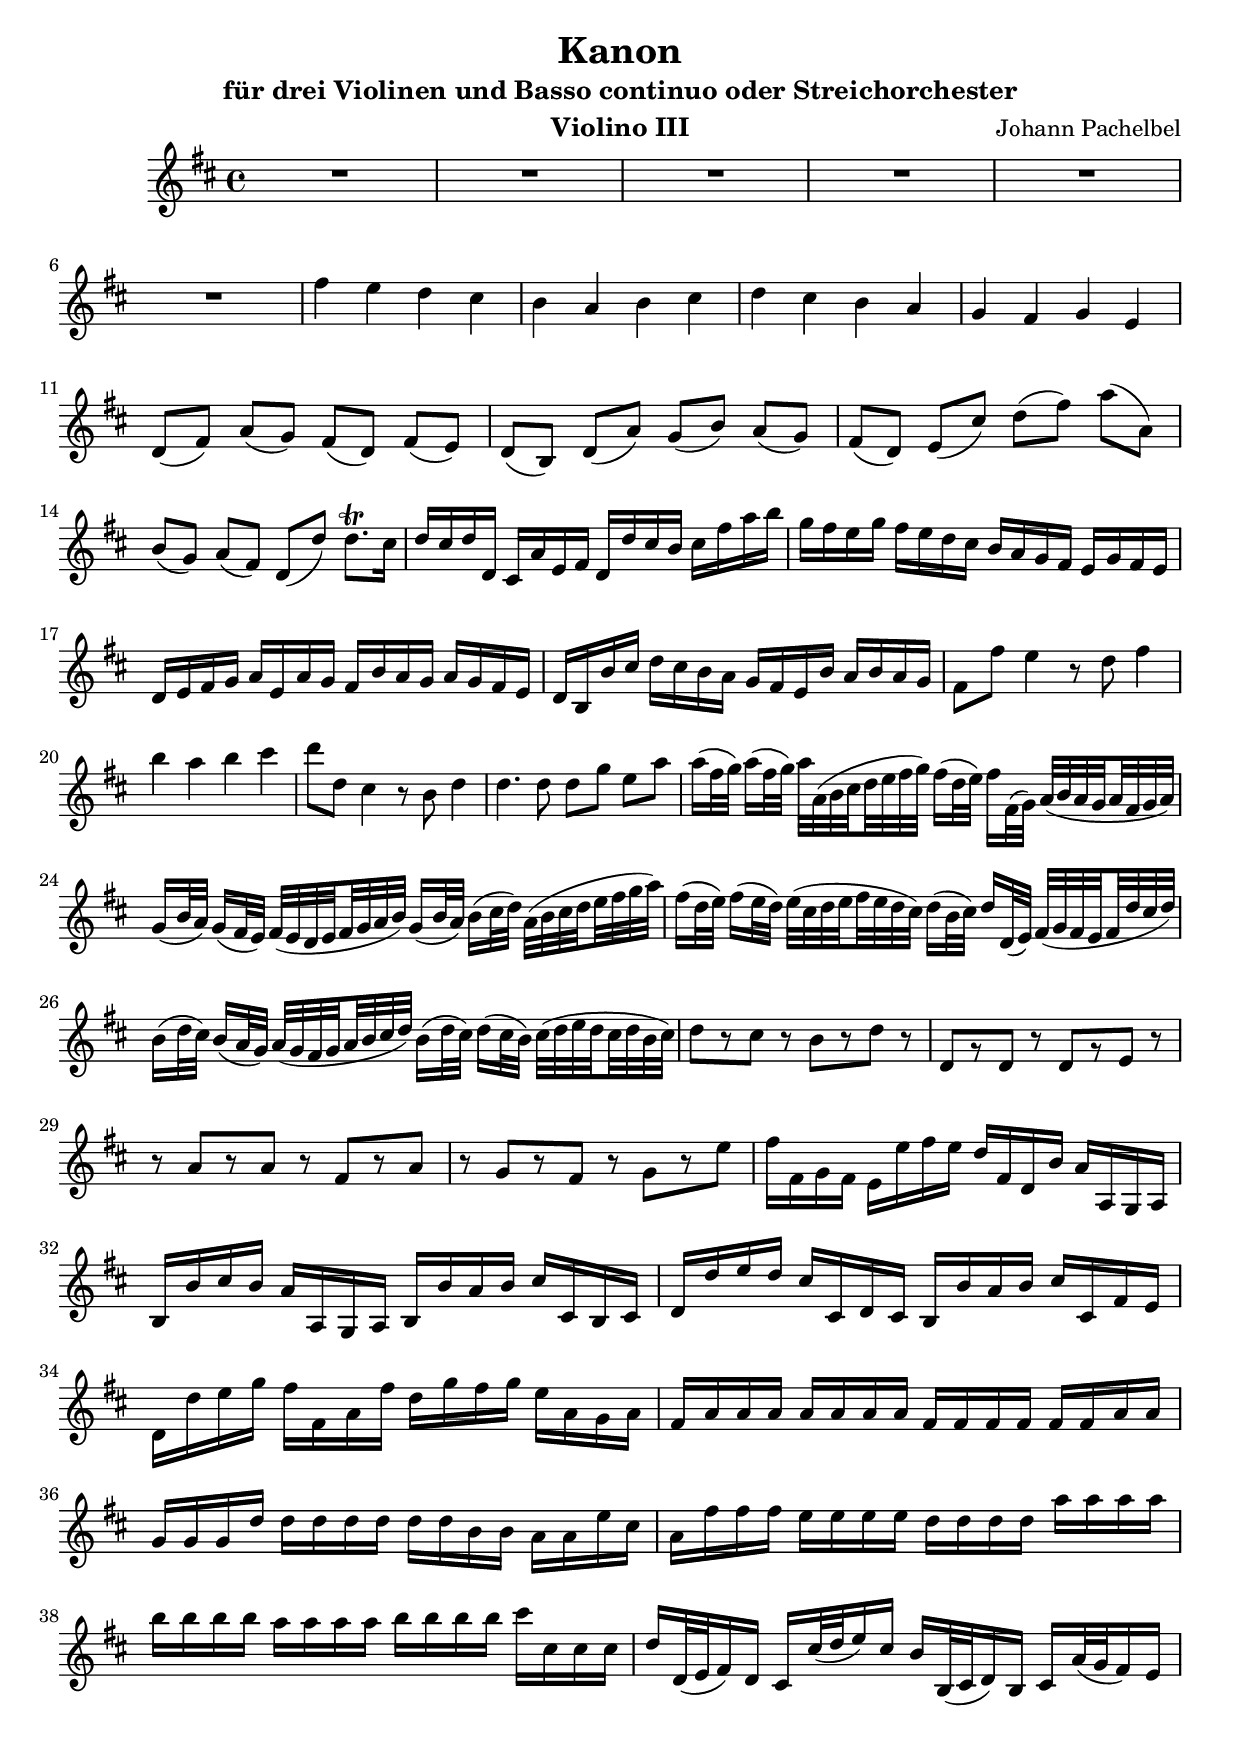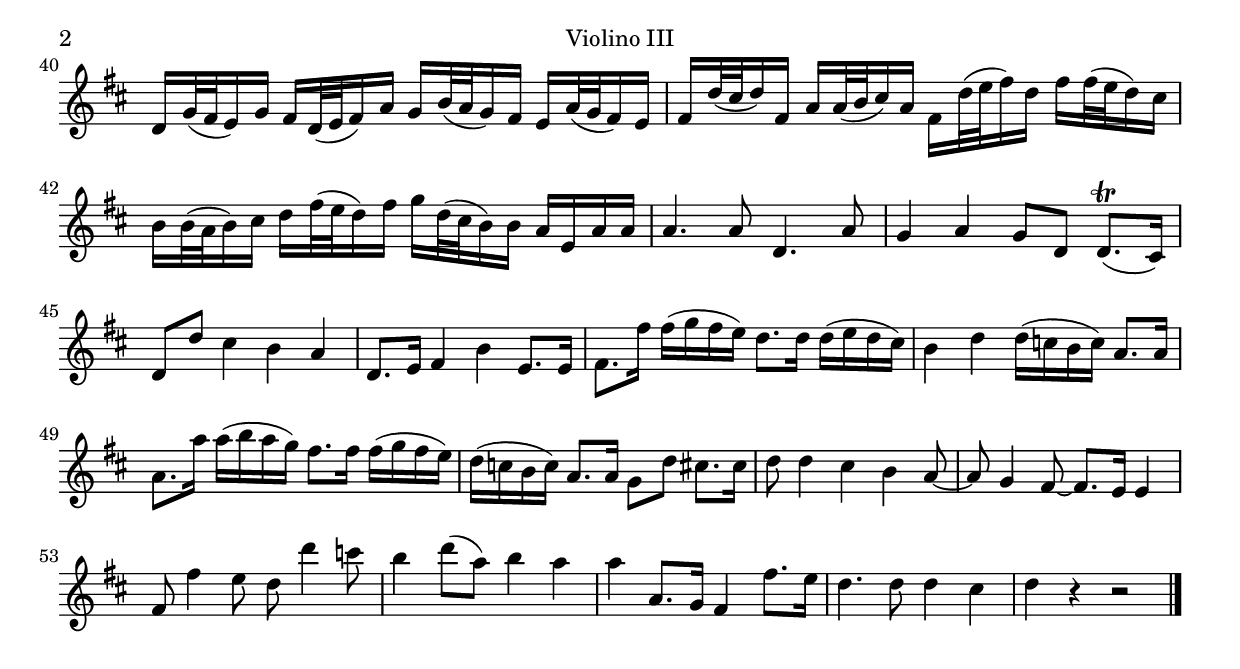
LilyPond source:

\include "../definitions.ily"
common = {
  fis4 e d cis |
  b4 a b cis |
  d4 cis b a |
  g4 fis g e |
  d8( fis) a( g) fis( d) fis( e) |
  d8( b) d( a') g( b) a( g) |
  fis8( d) e( cis') d( fis) a( a,) |
  b8( g) a( fis) d( d') d8.\trill cis16 | % 10
  d16 cis d d, cis a' e fis d d' cis b cis fis a b |
  g16 fis e g fis e d cis b a g fis e g fis e |
  d16 e fis g a e a g fis b a g a g fis e |
  d16 b b' cis d cis b a g fis e b' a b a g |
  fis8 fis' e4 r8 d fis4 |
  b4 a b cis |
  d8 d, cis4 r8 b d4 |
  d4. d8 d g e a |
  \set subdivideBeams = ##t
  \set baseMoment = #(ly:make-moment 1 8)
  \set beatStructure = #'(2 2 2 2)
  a16([ fis32 g)] a16( fis32 g) a a,( b cis d e fis g) fis16([ d32 e)] fis16 fis,32( g) a( b a g a fis g a) |
  g16([ b32 a)] g16([ fis32 e)] fis( e d e fis g a b) g16([ b32 a)] b16( cis32 d) a( b cis d e fis g a) | % 20
  fis16([ d32 e)] fis16( e32 d) e( cis d e fis e d cis) d16([ b32 cis)] d16 d,32( e) fis( g fis e fis d' cis d) |
  b16([ d32 cis)] b16( a32 g) a( g fis g a b cis d) b16([ d32 cis)] d16( cis32 b) cis( d e d cis d b cis) |
  d8[ r cis] r b[ r d] r |
  d,8[ r d] r d[ r e] r |
  r8 a[ r a] r fis[ r a] |
  r8 g[ r fis] r g[ r e'] |
  \set subdivideBeams = ##f
  fis16 fis, g fis e e' fis e d fis, d b' a a, g a |
  b16 b' cis b a a, g a b b' a b cis cis, b cis |
  d16 d' e d cis cis, d cis b b' a b cis cis, fis e |
  d16 d' e g fis fis, a fis' d g fis g e a, g a | % 30
  fis16 a a a a a a a fis fis fis fis fis fis a a |
  g16 g g d' d d d d d d b b a a e' cis |
  a16 fis' fis fis e e e e d d d d a' a a a |
  b16 b b b a a a a b b b b cis cis, cis cis |
  d16 d,32( e fis16) d cis cis'32( d e16) cis b b,32( cis d16) b cis a'32( g fis16) e |
  d16 g32( fis e16) g fis d32( e fis16) a g b32( a g16) fis e a32( g fis16) e |
  fis16 d'32( cis d16) fis, a a32( b cis16) a fis d'32( e fis16) d fis fis32( e d16) cis |
  b16 b32( a b16) cis d fis32( e d16) fis g d32( cis b16) b a e a a |
  a4. a8 d,4. a'8 |
  g4 a g8 d d8.(\trill cis16) | % 40
  d8 d' cis4 b a |
  d,8. e16 fis4 b e,8. e16 |
  fis8. fis'16 fis( g fis e) d8. d16 d( e d cis) |
  b4 d d16( c b c) a8. a16 |
  a8. a'16 a( b a g) fis8. fis16 fis( g fis e) |
  d16( c b c) a8. a16 g8 d' cis8. cis16 |
  d8 d4 cis b a8~ |
  a8 g4 fis8~ fis8. e16 e4 |
  fis8 fis'4 e8 d d'4 c8 |
  b4 d8( a) b4 a | % 50
  a a,8. g16 fis4 fis'8. e16 |
  d4. d8 d4 cis |
}

violinThree = \new Staff \relative c'' {
  \tag #'instrumentName {
    \set Staff.instrumentName = \vnIIILN
    \set Staff.shortInstrumentName = \vnIISN
  }
  \set Staff.midiInstrument = \vnMN
  \time 4/4
  \set Timing.beamExceptions = #'()
  \key d \major

  R1*6
  \common
  {
    d4 r r2 \bar "|."
  }
}


\paper {
  check-consistency = ##t
}
\header {
  title = \title
  subtitle = \subtitle
  composer = \composer
  instrument = \vnIIILN
}
\score {
  \removeWithTag #'instrumentName
  \violinThree
  \midi {
    \tempo 4 = 63
  }
  \layout { }
}

